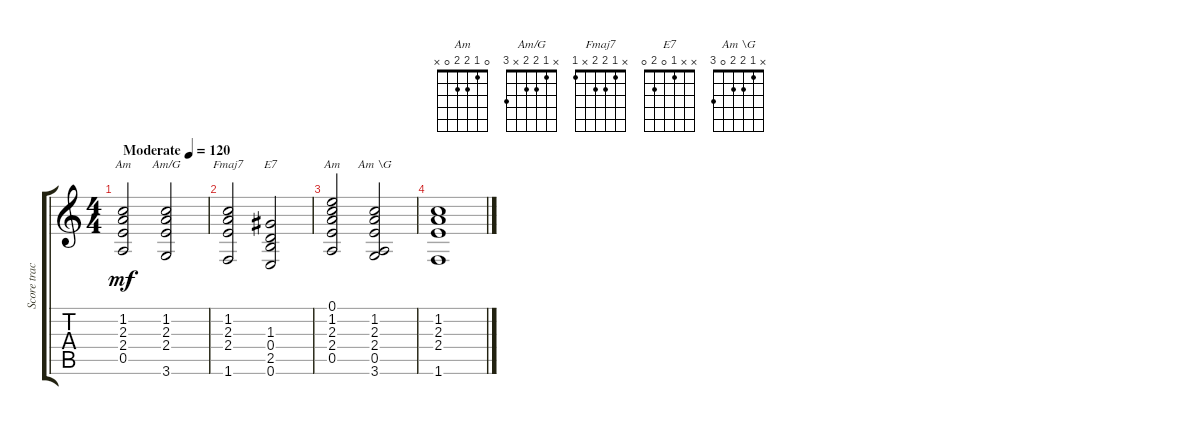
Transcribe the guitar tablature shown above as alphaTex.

\track ("Score track 1" "Score trac") {instrument electricguitarjazz}
\staff {score tabs}
\tuning (E4 B3 G3 D3 A2 E2) {hide}
\chord ("Am" x 1 2 2 0 x)
\chord ("Am/G" x 1 2 2 x 3)
\chord ("Fmaj7" x 1 2 2 x 1)
\chord ("E7" x x 1 0 2 0)
\chord ("Am" 0 1 2 2 0 x)
\chord ("Am \\G" x 1 2 2 0 3)
\ts (4 4)
\tempo (120 "Moderate")
\clef g2
\ks c
(1.2 2.3 2.4 0.5).2{ch "Am" dy mf instrument electricguitarjazz} (1.2 2.3 2.4 3.6).2{ch "Am/G"} |
(1.2 2.3 2.4 1.6).2{ch "Fmaj7"} (1.3 0.4 2.5 0.6).2{ch "E7"} |
(0.1 1.2 2.3 2.4 0.5).2{ch "Am"} (1.2 2.3 2.4 0.5 3.6).2{ch "Am \\G"} |
(1.2 2.3 2.4 1.6).1
